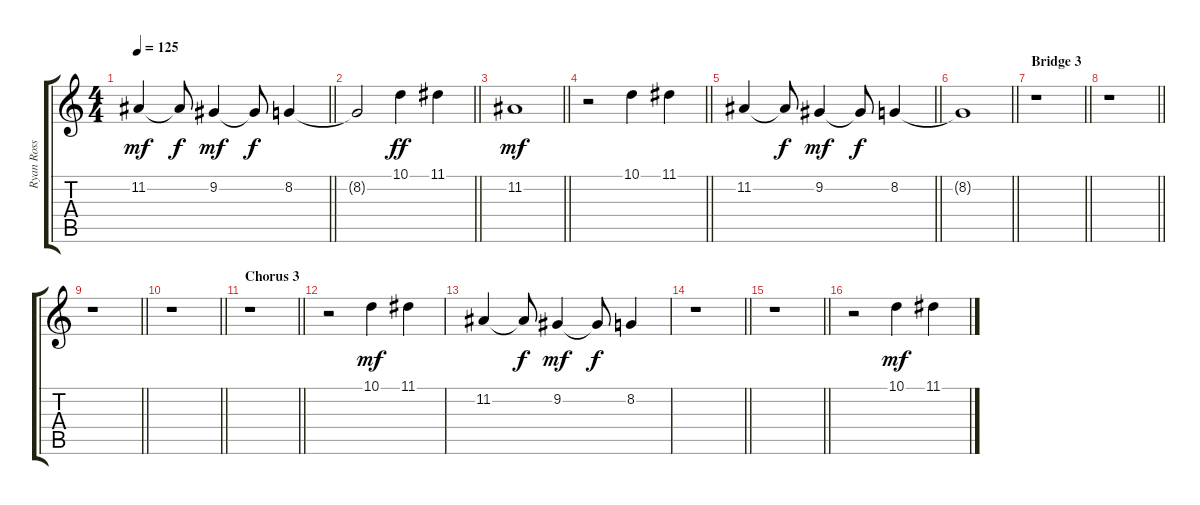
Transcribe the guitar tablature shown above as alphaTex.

\track ("Ryan Ross (Synth and Effects)" "Ryan Ross ") {instrument pad7halo}
\staff {score tabs}
\tuning (E4 B3 G3 D3 A2 E2) {hide}
\ts (4 4)
\tempo 125
\clef g2
\barLineRight lightlight
\ks c
11.2.4{dy mf} 11.2{t}.8{dy f} 9.2.4{dy mf} 9.2{t}.8{dy f} 8.2.4{volume 0} |
\barLineRight lightlight
8.2{t}.2 10.1.4{dy ff volume 13} 11.1.4 |
\barLineRight lightlight
11.2.1{dy mf volume 0} |
\barLineRight lightlight
r.2{volume 13} 10.1.4 11.1.4 |
\barLineRight lightlight
11.2.4 11.2{t}.8{dy f} 9.2.4{dy mf} 9.2{t}.8{dy f} 8.2.4{volume 0} |
\barLineRight lightlight
8.2{t}.1 |
\section ("" "Bridge 3")
\barLineRight lightlight
r.1 |
\barLineRight lightlight
r.1 |
\barLineRight lightlight
r.1 |
\barLineRight lightlight
r.1 |
\section ("" "Chorus 3")
\barLineRight lightlight
r.1 |
r.2{volume 13} 10.1.4{dy mf} 11.1.4 |
11.2.4 11.2{t}.8{dy f} 9.2.4{dy mf} 9.2{t}.8{dy f} 8.2.4{volume 0} |
\barLineRight lightlight
r.1 |
\barLineRight lightlight
r.1 |
r.2{volume 13} 10.1.4{dy mf} 11.1.4
